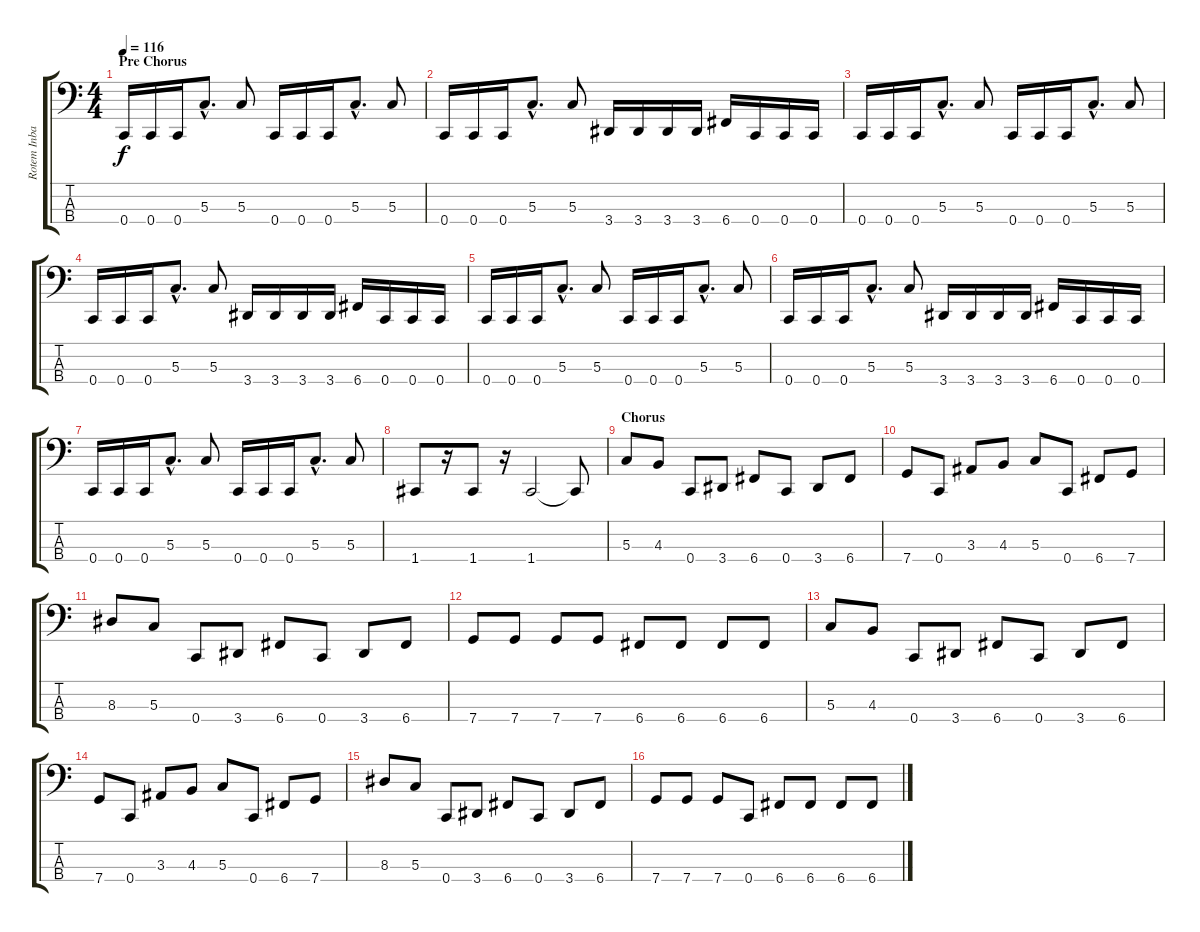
\track ("Rotem Inbar" "Rotem Inba") {instrument electricbasspick}
\staff {score tabs}
\tuning (F2 C2 G1 C1) {hide}
\ts (4 4)
\section ("" "Pre Chorus")
\tempo 116
\clef f4
\ks c
0.4.16{dy f} 0.4.16 0.4.16 5.3{hac}.8{d} 5.3.8 0.4.16 0.4.16 0.4.16 5.3{hac}.8{d} 5.3.8 |
0.4.16 0.4.16 0.4.16 5.3{hac}.8{d} 5.3.8 3.4.16 3.4.16 3.4.16 3.4.16 6.4.16 0.4.16 0.4.16 0.4.16 |
0.4.16 0.4.16 0.4.16 5.3{hac}.8{d} 5.3.8 0.4.16 0.4.16 0.4.16 5.3{hac}.8{d} 5.3.8 |
0.4.16 0.4.16 0.4.16 5.3{hac}.8{d} 5.3.8 3.4.16 3.4.16 3.4.16 3.4.16 6.4.16 0.4.16 0.4.16 0.4.16 |
0.4.16 0.4.16 0.4.16 5.3{hac}.8{d} 5.3.8 0.4.16 0.4.16 0.4.16 5.3{hac}.8{d} 5.3.8 |
0.4.16 0.4.16 0.4.16 5.3{hac}.8{d} 5.3.8 3.4.16 3.4.16 3.4.16 3.4.16 6.4.16 0.4.16 0.4.16 0.4.16 |
0.4.16 0.4.16 0.4.16 5.3{hac}.8{d} 5.3.8 0.4.16 0.4.16 0.4.16 5.3{hac}.8{d} 5.3.8 |
1.4.8 r.16 1.4.8 r.16 1.4.2 1.4{t}.8 |
\section ("" "Chorus")
5.3.8 4.3.8 0.4.8 3.4.8 6.4.8 0.4.8 3.4.8 6.4.8 |
7.4.8 0.4.8 3.3.8 4.3.8 5.3.8 0.4.8 6.4.8 7.4.8 |
8.3.8 5.3.8 0.4.8 3.4.8 6.4.8 0.4.8 3.4.8 6.4.8 |
7.4.8 7.4.8 7.4.8 7.4.8 6.4.8 6.4.8 6.4.8 6.4.8 |
5.3.8 4.3.8 0.4.8 3.4.8 6.4.8 0.4.8 3.4.8 6.4.8 |
7.4.8 0.4.8 3.3.8 4.3.8 5.3.8 0.4.8 6.4.8 7.4.8 |
8.3.8 5.3.8 0.4.8 3.4.8 6.4.8 0.4.8 3.4.8 6.4.8 |
7.4.8 7.4.8 7.4.8 0.4.8 6.4.8 6.4.8 6.4.8 6.4.8
